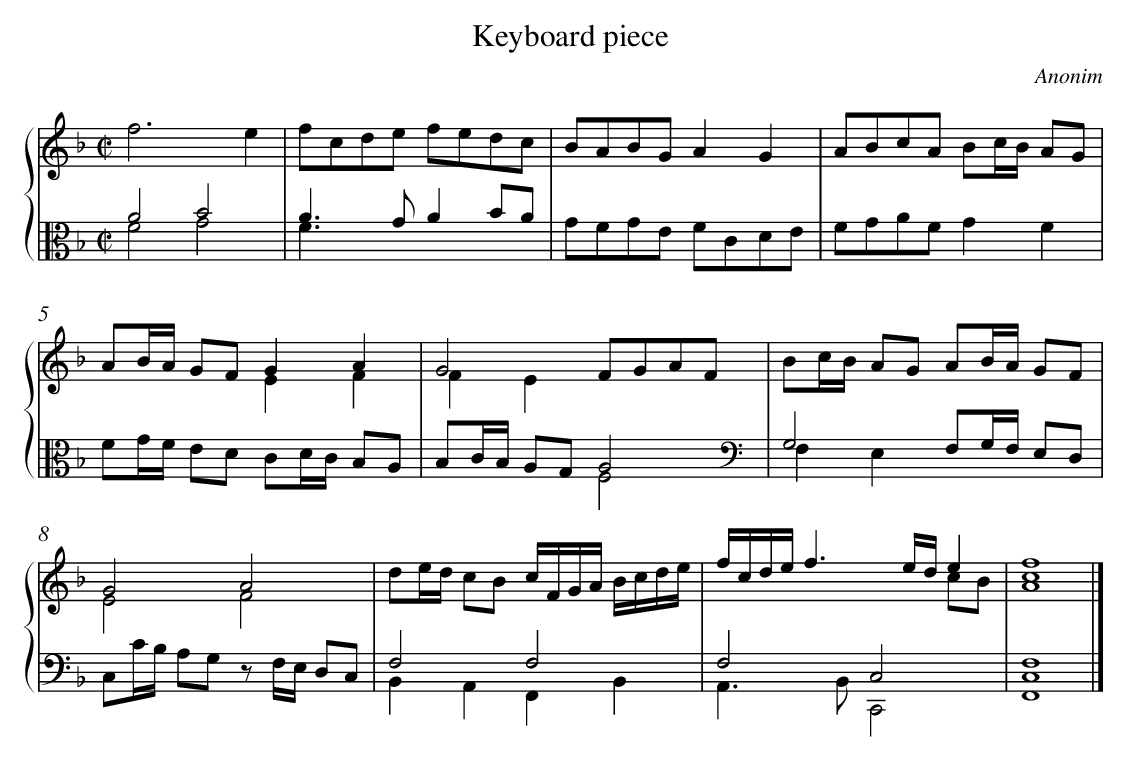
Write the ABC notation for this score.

X:1
T: Keyboard piece
C: Anonim
L: 1/8
M: C|
%%staves {1 2}
V: 1
V: 2 clef=alto
K: F
[V:1] f6e2 |
[V:2] A4B4 & F4G4 |
[V:1] fcde fedc |
[V:2] A2>G2A2BA & F2>x2x4 |
[V:1] BABGA2G2 |
[V:2] GFGE FCDE |
[V:1] ABcA Bc/B/ AG |
[V:2] FGAFG2F2 |
[V:1] AB/A/ GFG2A2 & x4E2F2 |
[V:2] FG/F/ ED CD/C/ B,A, |
[V:1] G4FGAF & F2E2x4 |
[V:2] B,C/B,/ A,G,A,4 & x4F,4 |
[V:1] Bc/B/ AG AB/A/ GF |
[V:2] [K:clef=bass]G,4F,G,/F,/ E,D, & F,2E,2x4 |
[V:1] G4A4 & E4F4 |
[V:2] C,C/B,/ A,G, z F,/E,/ D,C, |
[V:1] de/d/ cB c/F/G/A/ B/c/d/e/ |
[V:2] F,4F,4 & B,,2A,,2F,,2B,,2 |
[V:1] f/c/d/e/f3e/d/e2 & x4x2cB |
[V:2] F,4C,4 & A,,2>B,,2C,,4 |
[V:1] [f8c8A8] |]
[V:2] [F,8C,8F,,8] |]
